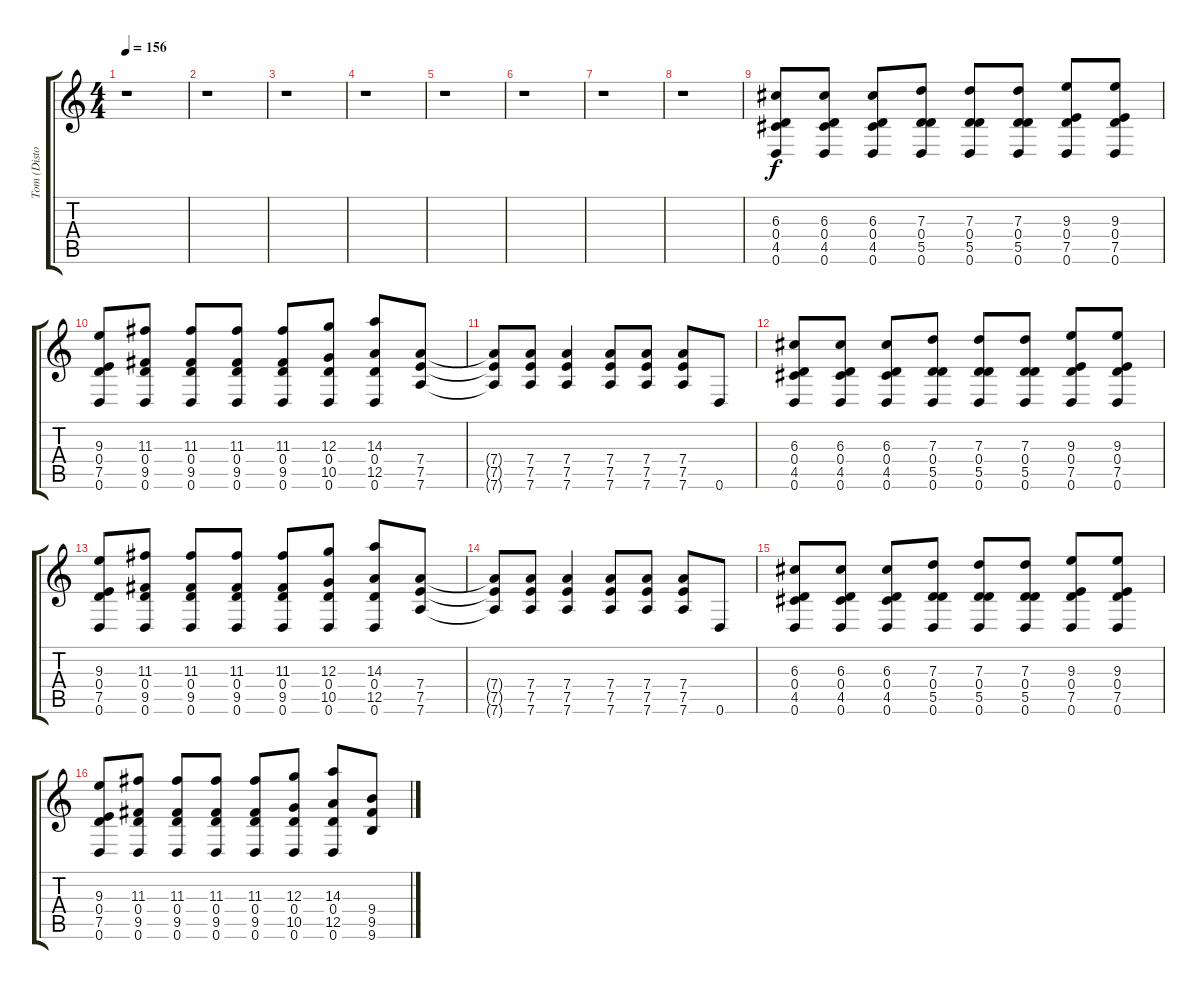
\track ("Tom (Distortion)" "Tom (Disto") {instrument distortionguitar}
\staff {score tabs}
\tuning (E4 B3 G3 D3 A2 D2) {hide}
\ts (4 4)
\tempo 156
\clef g2
\ks c
r.1{dy f} |
r.1 |
r.1 |
r.1 |
r.1 |
r.1 |
r.1 |
r.1 |
(6.3 0.4 4.5 0.6).8 (6.3 0.4 4.5 0.6).8 (6.3 0.4 4.5 0.6).8 (7.3 0.4 5.5 0.6).8 (7.3 0.4 5.5 0.6).8 (7.3 0.4 5.5 0.6).8 (9.3 0.4 7.5 0.6).8 (9.3 0.4 7.5 0.6).8 |
(9.3 0.4 7.5 0.6).8 (11.3 0.4 9.5 0.6).8 (11.3 0.4 9.5 0.6).8 (11.3 0.4 9.5 0.6).8 (11.3 0.4 9.5 0.6).8 (12.3 0.4 10.5 0.6).8 (14.3 0.4 12.5 0.6).8 (7.4 7.5 7.6).8 |
(7.4{t} 7.5{t} 7.6{t}).8 (7.4 7.5 7.6).8 (7.4 7.5 7.6).4 (7.4 7.5 7.6).8 (7.4 7.5 7.6).8 (7.4 7.5 7.6).8 0.6.8 |
(6.3 0.4 4.5 0.6).8 (6.3 0.4 4.5 0.6).8 (6.3 0.4 4.5 0.6).8 (7.3 0.4 5.5 0.6).8 (7.3 0.4 5.5 0.6).8 (7.3 0.4 5.5 0.6).8 (9.3 0.4 7.5 0.6).8 (9.3 0.4 7.5 0.6).8 |
(9.3 0.4 7.5 0.6).8 (11.3 0.4 9.5 0.6).8 (11.3 0.4 9.5 0.6).8 (11.3 0.4 9.5 0.6).8 (11.3 0.4 9.5 0.6).8 (12.3 0.4 10.5 0.6).8 (14.3 0.4 12.5 0.6).8 (7.4 7.5 7.6).8 |
(7.4{t} 7.5{t} 7.6{t}).8 (7.4 7.5 7.6).8 (7.4 7.5 7.6).4 (7.4 7.5 7.6).8 (7.4 7.5 7.6).8 (7.4 7.5 7.6).8 0.6.8 |
(6.3 0.4 4.5 0.6).8 (6.3 0.4 4.5 0.6).8 (6.3 0.4 4.5 0.6).8 (7.3 0.4 5.5 0.6).8 (7.3 0.4 5.5 0.6).8 (7.3 0.4 5.5 0.6).8 (9.3 0.4 7.5 0.6).8 (9.3 0.4 7.5 0.6).8 |
(9.3 0.4 7.5 0.6).8 (11.3 0.4 9.5 0.6).8 (11.3 0.4 9.5 0.6).8 (11.3 0.4 9.5 0.6).8 (11.3 0.4 9.5 0.6).8 (12.3 0.4 10.5 0.6).8 (14.3 0.4 12.5 0.6).8 (9.4 9.5 9.6).8
